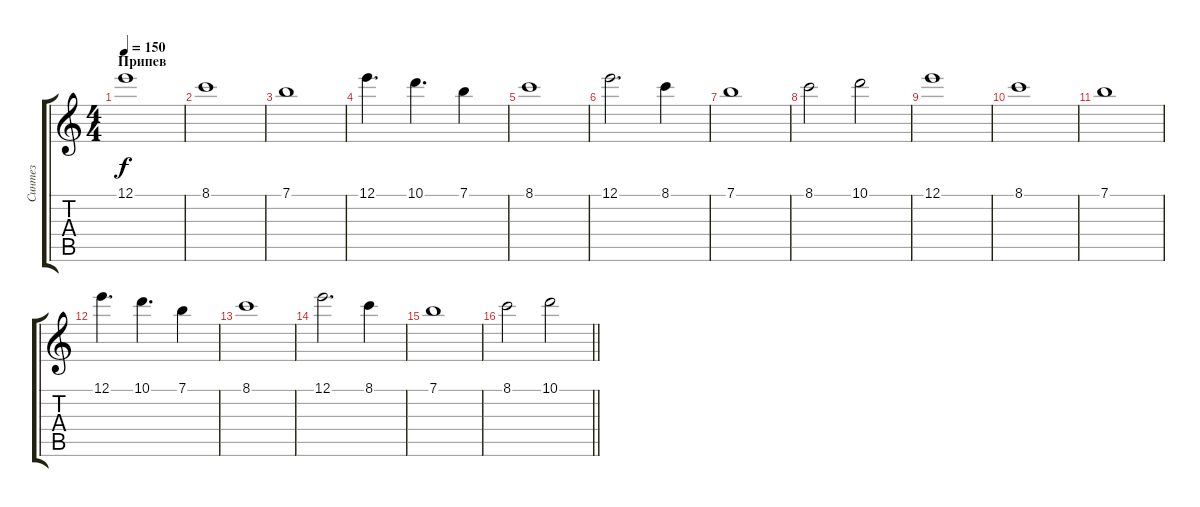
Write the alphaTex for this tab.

\track ("Синтез" "Синтез") {instrument distortionguitar}
\staff {score tabs}
\tuning (E4 B3 G3 D3 A2 E2) {hide}
\ts (4 4)
\section ("" "Припев")
\tempo 150
\clef g2
\ks c
12.1.1{dy f} |
8.1.1 |
7.1.1 |
12.1.4{d} 10.1.4{d} 7.1.4 |
8.1.1 |
12.1.2{d} 8.1.4 |
7.1.1 |
8.1.2 10.1.2 |
12.1.1 |
8.1.1 |
7.1.1 |
12.1.4{d} 10.1.4{d} 7.1.4 |
8.1.1 |
12.1.2{d} 8.1.4 |
7.1.1 |
\barLineRight lightlight
8.1.2 10.1.2
